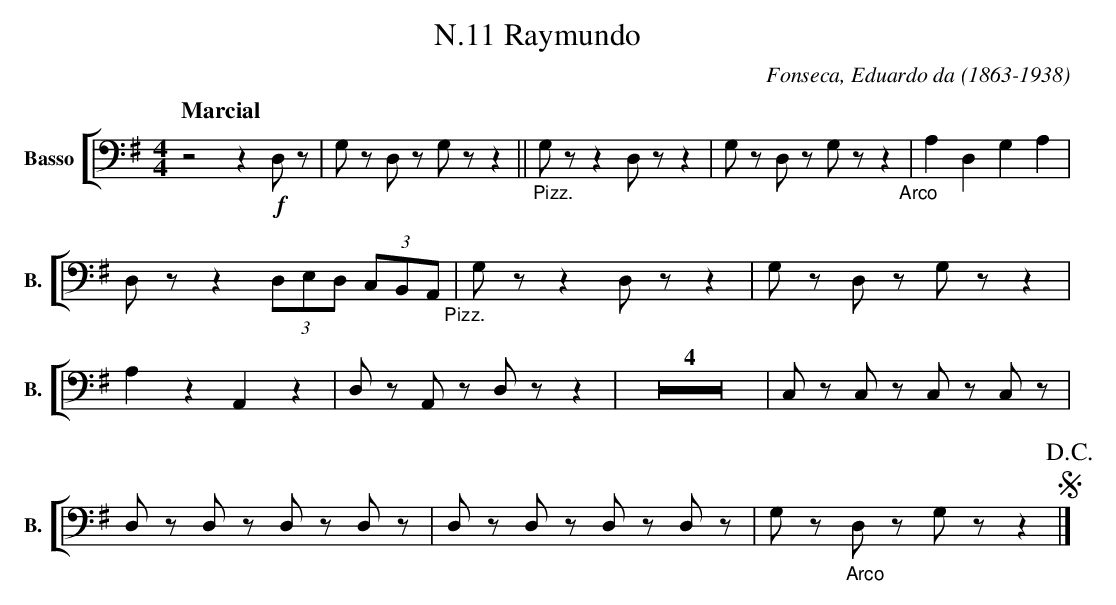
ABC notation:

X:1
T:N.11 Raymundo
C:Fonseca, Eduardo da (1863-1938)
M:4/4
L:1/4
K:G
V: 6 clef=bass name="Basso" sname="B."
%%staves [ 6 ]
[Q:"Marcial"] z2 z !f! D,/z/ | G,/z/ D,/z/ G,/z/ z || "_Pizz." G,/z/ z D,/z/ z | \
   G,/z/ D,/z/ G,/z/ z "_Arco" | A,D,G,A, | \
   D,/z/z(3D,/E,/D,/ (3C,/B,,/A,,/ "_Pizz."| G,/z/ z D,/z/ z | G,/z/ D,/z/ G,/z/ z | \
   A,z A,,z | D,/z/ A,,/z/ D,/z/ z | Z4 | C,/z/ C,/z/ C,/z/ C,/z/ | \
   D,/z/ D,/z/ D,/z/ D,/z/ | D,/z/ D,/z/ D,/z/ D,/z/ | \
   G,/z/ "_Arco" D,/z/ G,/z/  z !segno!!D.C.! |]\
